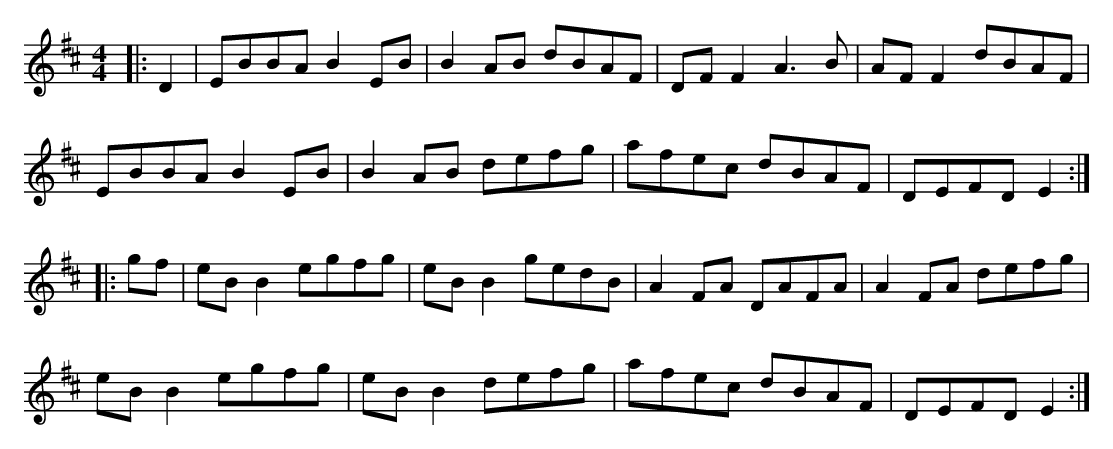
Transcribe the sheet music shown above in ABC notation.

X:1
M:4/4
K:Edor
|:D2|EBBA B2 EB|B2 AB dBAF|DF F2 A3B|AF F2 dBAF|
EBBA B2 EB|B2 AB defg|afec dBAF|DEFD E2:|
|:gf|eB B2 egfg|eB B2 gedB|A2 FA DAFA|A2 FA defg|
eB B2 egfg|eB B2 defg|afec dBAF|DEFD E2:|
